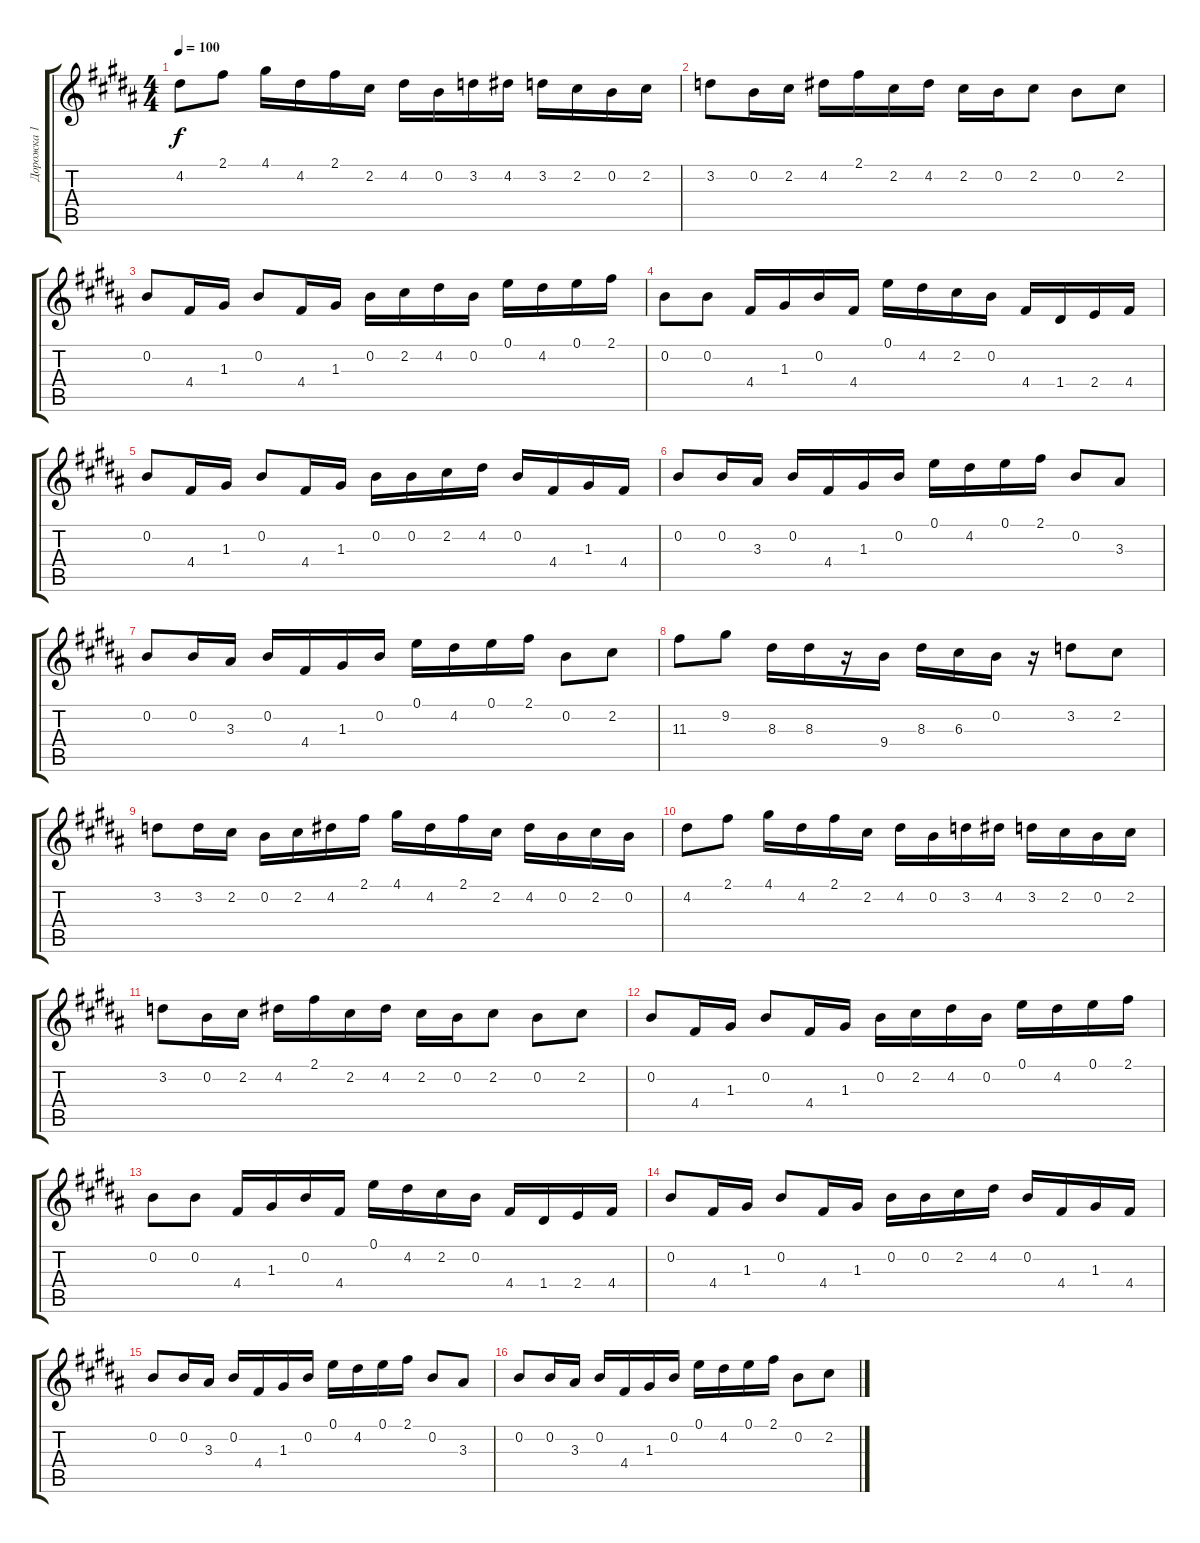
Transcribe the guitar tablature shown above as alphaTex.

\track ("Дорожка 1" "Дорожка 1") {instrument overdrivenguitar bank 126}
\staff {score tabs}
\tuning (E4 B3 G3 D3 A2 E2) {hide}
\ts (4 4)
\tempo 100
\clef g2
\ks b
4.2.8{dy f} 2.1.8 4.1.16 4.2.16 2.1.16 2.2.16 4.2.16 0.2.16 3.2.16 4.2.16 3.2.16 2.2.16 0.2.16 2.2.16 |
3.2.8 0.2.16 2.2.16 4.2.16 2.1.16 2.2.16 4.2.16 2.2.16 0.2.16 2.2.8 0.2.8 2.2.8 |
0.2.8 4.4.16 1.3.16 0.2.8 4.4.16 1.3.16 0.2.16 2.2.16 4.2.16 0.2.16 0.1.16 4.2.16 0.1.16 2.1.16 |
0.2.8 0.2.8 4.4.16 1.3.16 0.2.16 4.4.16 0.1.16 4.2.16 2.2.16 0.2.16 4.4.16 1.4.16 2.4.16 4.4.16 |
0.2.8 4.4.16 1.3.16 0.2.8 4.4.16 1.3.16 0.2.16 0.2.16 2.2.16 4.2.16 0.2.16 4.4.16 1.3.16 4.4.16 |
0.2.8 0.2.16 3.3.16 0.2.16 4.4.16 1.3.16 0.2.16 0.1.16 4.2.16 0.1.16 2.1.16 0.2.8 3.3.8 |
0.2.8 0.2.16 3.3.16 0.2.16 4.4.16 1.3.16 0.2.16 0.1.16 4.2.16 0.1.16 2.1.16 0.2.8 2.2.8 |
11.3.8 9.2.8 8.3.16 8.3.16 r.16 9.4.16 8.3.16 6.3.16 0.2.16 r.16 3.2.8 2.2.8 |
3.2.8 3.2.16 2.2.16 0.2.16 2.2.16 4.2.16 2.1.16 4.1.16 4.2.16 2.1.16 2.2.16 4.2.16 0.2.16 2.2.16 0.2.16 |
4.2.8 2.1.8 4.1.16 4.2.16 2.1.16 2.2.16 4.2.16 0.2.16 3.2.16 4.2.16 3.2.16 2.2.16 0.2.16 2.2.16 |
3.2.8 0.2.16 2.2.16 4.2.16 2.1.16 2.2.16 4.2.16 2.2.16 0.2.16 2.2.8 0.2.8 2.2.8 |
0.2.8 4.4.16 1.3.16 0.2.8 4.4.16 1.3.16 0.2.16 2.2.16 4.2.16 0.2.16 0.1.16 4.2.16 0.1.16 2.1.16 |
0.2.8 0.2.8 4.4.16 1.3.16 0.2.16 4.4.16 0.1.16 4.2.16 2.2.16 0.2.16 4.4.16 1.4.16 2.4.16 4.4.16 |
0.2.8 4.4.16 1.3.16 0.2.8 4.4.16 1.3.16 0.2.16 0.2.16 2.2.16 4.2.16 0.2.16 4.4.16 1.3.16 4.4.16 |
0.2.8 0.2.16 3.3.16 0.2.16 4.4.16 1.3.16 0.2.16 0.1.16 4.2.16 0.1.16 2.1.16 0.2.8 3.3.8 |
0.2.8 0.2.16 3.3.16 0.2.16 4.4.16 1.3.16 0.2.16 0.1.16 4.2.16 0.1.16 2.1.16 0.2.8 2.2.8
